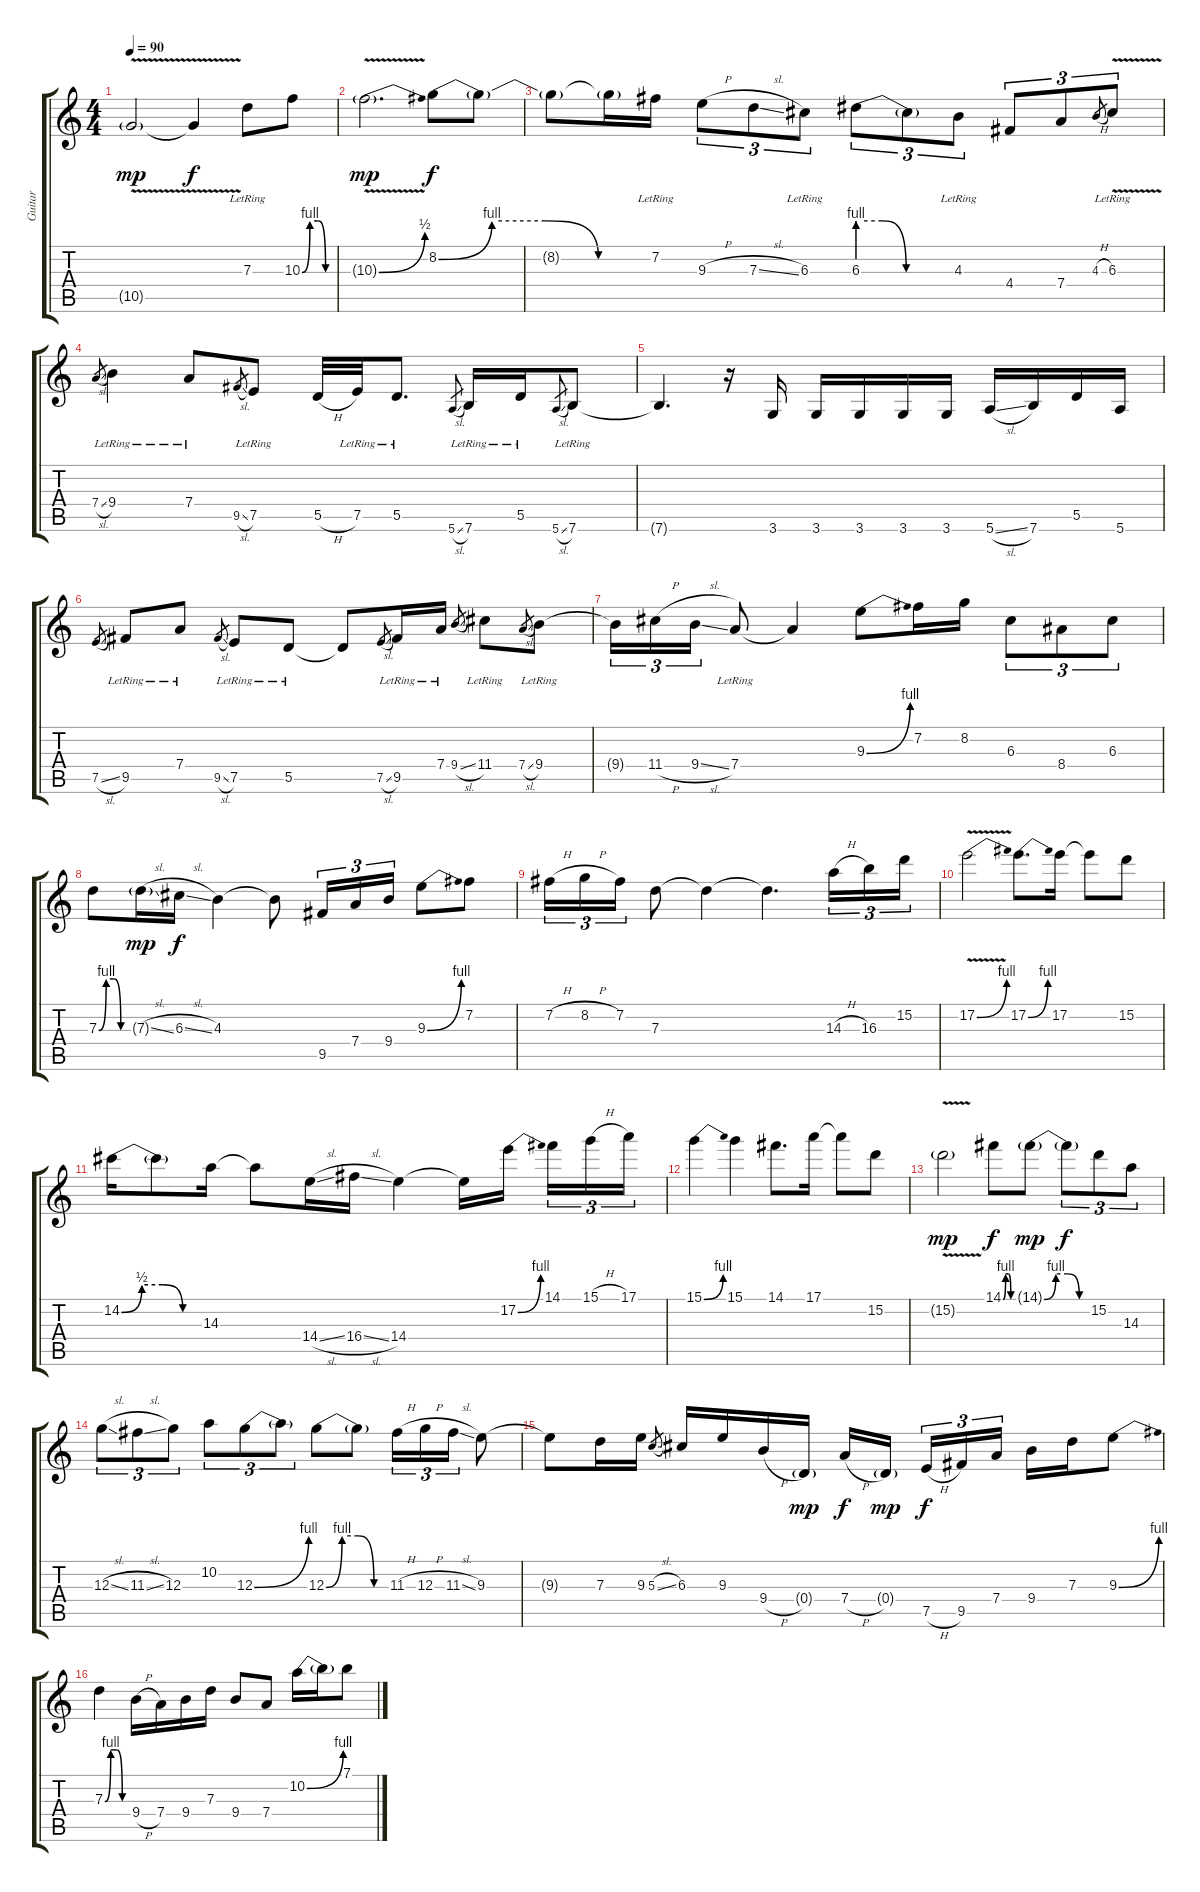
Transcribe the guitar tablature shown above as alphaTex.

\track ("Guitar" "Guitar") {instrument overdrivenguitar}
\staff {score tabs}
\tuning (E4 B3 G3 D3 A2 E2) {hide}
\ts (4 4)
\tempo 90
\clef g2
\ks c
10.5{v g}.2{dy mp} 10.5{t}.4{dy f} 7.3{lr}.8{instrument electricguitarmuted} 10.3{be (custom 0 0 15 4 30 4 45 0 60 0)}.8 |
10.3{be (bend 0 0 60 2) v g}.2{d dy mp} 8.2{be (custom 0 0 15 4 30 4 45 0 60 0)}.8{dy f} 8.2{t}.8 |
8.2{t}.8 8.2{t}.16 7.2{lr}.16 9.3{h}.8{tu (3 2)} 7.3{sl}.8{tu (3 2)} 6.3{lr}.8{tu (3 2)} 6.3{be (custom 0 4 15 4 30 0 60 0)}.8{tu (3 2)} 6.3{t}.8{tu (3 2)} 4.3{lr}.8{tu (3 2)} 4.4.8{tu (3 2)} 7.4.8{tu (3 2)} 4.3{h}.8{gr} 6.3{v lr}.8{tu (3 2)} |
7.4{sl}.8{gr} 9.4{lr}.4 7.4{lr}.8 9.5{sl}.8{gr} 7.5{lr}.8 5.5{h}.32 7.5{lr}.32 5.5{lr}.8{d} 5.6{sl}.8{gr} 7.6{lr}.16 5.5{lr}.16 5.6{sl}.8{gr} 7.6{lr}.8 |
7.6{t}.4{d} r.16 3.6.16 3.6.16 3.6.16 3.6.16 3.6.16 5.6{sl}.16 7.6.16 5.5.16 5.6.16 |
7.5{sl}.8{gr} 9.5{lr}.8 7.4{lr}.8 9.5{sl}.8{gr} 7.5{lr}.8 5.5{lr}.8 5.5{t}.8 7.5{sl}.8{gr} 9.5{lr}.16 7.4{lr}.16 9.4{sl}.8{gr} 11.4{lr}.8 7.4{sl}.8{gr} 9.4{lr}.8 |
9.4{t}.16{tu (3 2)} 11.4{h}.16{tu (3 2)} 9.4{sl}.16{tu (3 2)} 7.4{lr}.8 7.4{t}.4 9.3{be (bend 0 0 60 4)}.8 7.2.16 8.2.16 6.3.8{tu (3 2)} 8.4.8{tu (3 2)} 6.3.8{tu (3 2)} |
7.3{be (custom 0 0 15 4 30 4 45 0 60 0)}.8 7.3{sl g}.16{dy mp} 6.3{sl}.16{dy f} 4.3.4 4.3{t}.8 9.5.16{tu (3 2)} 7.4.16{tu (3 2)} 9.4.16{tu (3 2)} 9.3{be (bend 0 0 60 4)}.8 7.2.8 |
7.2{h}.16{tu (3 2)} 8.2{h}.16{tu (3 2)} 7.2.16{tu (3 2)} 7.3.8 7.3{t}.4 7.3{t}.4{d} 14.3{h}.16{tu (3 2)} 16.3.16{tu (3 2)} 15.2.16{tu (3 2)} |
17.2{be (bend 0 0 60 4) v}.2 17.2{be (bend 0 0 60 4)}.8{d} 17.2.16 17.2{t}.8 15.2.8 |
14.2{be (custom 0 0 15 2 30 2 45 0 60 0)}.16 14.2{t}.8 14.3.16 14.3{t}.8 14.4{sl}.16 16.4{sl}.16 14.4.4 14.4{t}.16 17.2{be (bend 0 0 60 4)}.16{beam splitsecondary} 14.1.16{tu (3 2)} 15.1{h}.16{tu (3 2)} 17.1.16{tu (3 2)} |
15.1{be (bend 0 0 60 4)}.4 15.1.4 14.1.8{d} 17.1.16 17.1{t}.8 15.2.8 |
15.2{v g}.2{dy mp} 14.1{be (custom 0 0 15 4 30 4 45 0 60 0)}.8{dy f} 14.1{be (custom 0 0 15 4 30 4 45 0 60 0) g}.8{dy mp} 14.1{t}.8{tu (3 2) dy f} 15.2.8{tu (3 2)} 14.3.8{tu (3 2)} |
12.3{sl}.8{tu (3 2)} 11.3{sl}.8{tu (3 2)} 12.3.8{tu (3 2)} 10.2.8{tu (3 2)} 12.3{be (bend 0 0 60 4)}.8{tu (3 2)} 12.3{t}.8{tu (3 2)} 12.3{be (custom 0 0 15 4 30 4 45 0 60 0)}.8 12.3{t}.8 11.3{h}.16{tu (3 2)} 12.3{h}.16{tu (3 2)} 11.3{sl}.16{tu (3 2)} 9.3.8 |
9.3{t}.8 7.3.16 9.3.16 5.3{sl}.8{gr} 6.3.16 9.3.16 9.4{h}.16 0.4{g}.16{dy mp} 7.4{h}.16{dy f} 0.4{g}.16{dy mp beam splitsecondary} 7.5{h}.16{tu (3 2) dy f} 9.5.16{tu (3 2)} 7.4.16{tu (3 2)} 9.4.16 7.3.16 9.3{be (bend 0 0 60 4)}.8 |
7.3{be (custom 0 0 15 4 30 4 45 0 60 0)}.4 9.4{h}.16 7.4.16 9.4.16 7.3.16 9.4.8 7.4.8 10.2{be (bend 0 0 60 4)}.16 10.2{t}.16 7.1.8
